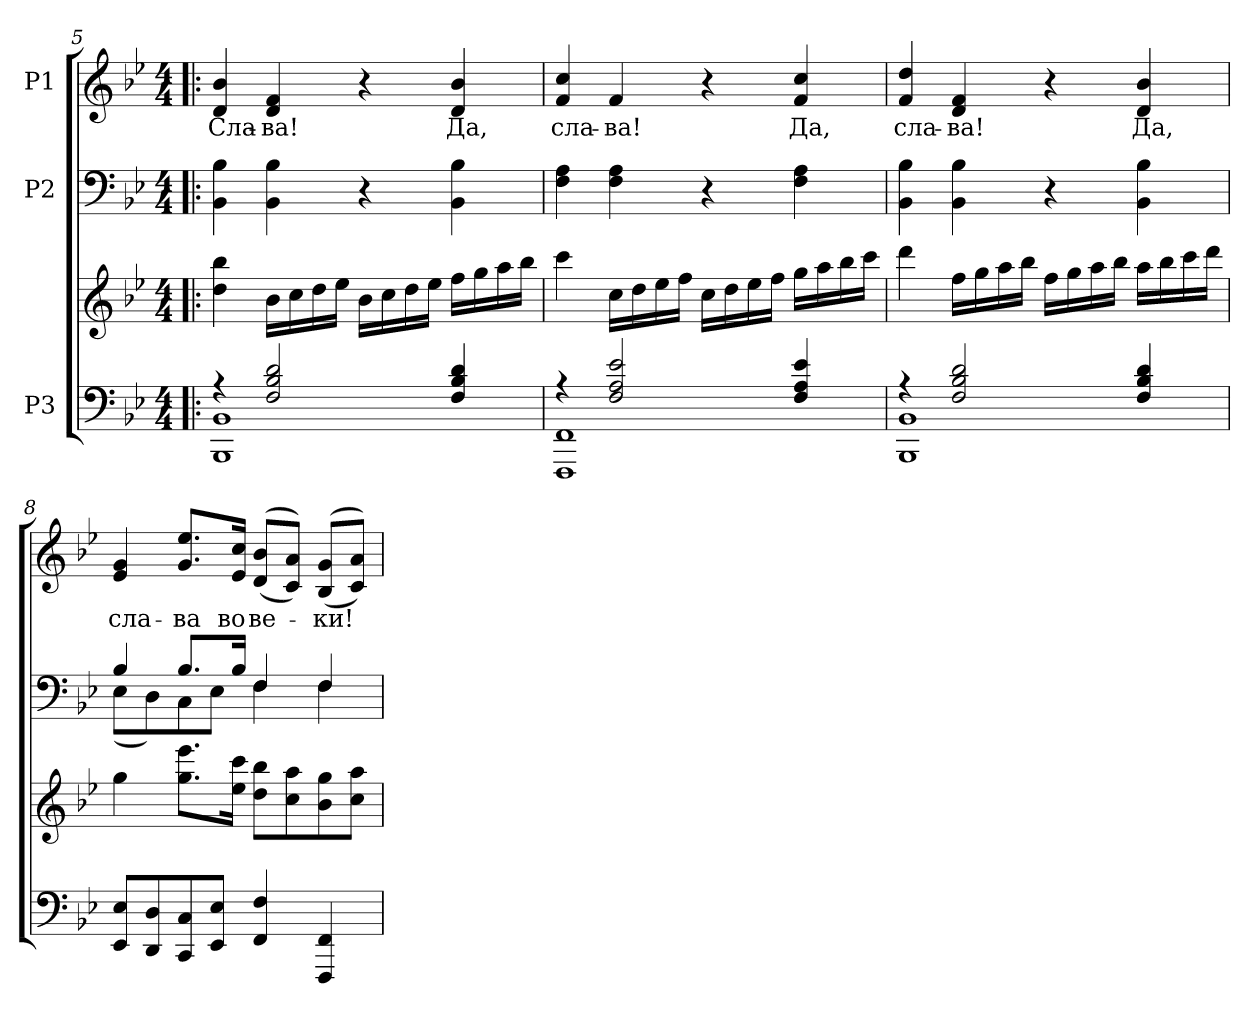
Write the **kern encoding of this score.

**kern	**kern	**kern	**kern	**text
*part3	*part3	*part2	*part1	*part1
*staff4	*staff3	*staff2	*staff1	*staff1
*I"P3	*	*I"P2	*I"P1	*
*clefF4	*clefG2	*clefF4	*clefG2	*
*k[b-e-]	*k[b-e-]	*k[b-e-]	*k[b-e-]	*
*B-:	*B-:	*B-:	*B-:	*
*M4/4	*M4/4	*M4/4	*M4/4	*
=5!|:	=5!|:	=5!|:	=5!|:	=5!|:
*^	*	*	*	*
!	!	!	!	!	!LO:LY:b:color=#000000
4r	1BBB-i 1BB-i	4ddi\ 4bb-i	4BB-i\ 4B-i	4di/ 4b-i	Сла-
!	!	!	!	!	!LO:LY:b:color=#000000
2Fi/ 2B-i 2di	.	16b-i\LL	4BB-i\ 4B-i	4di/ 4fi	-ва!
.	.	16cci\	.	.	.
.	.	16ddi\	.	.	.
.	.	16ee-i\JJ	.	.	.
.	.	16b-i\LL	4r	4r	.
.	.	16cci\	.	.	.
.	.	16ddi\	.	.	.
.	.	16ee-i\JJ	.	.	.
!	!	!	!	!	!LO:LY:b:color=#000000
4Fi/ 4B-i 4di	.	16ffi\LL	4BB-i\ 4B-i	4di/ 4b-i	Да,
.	.	16ggi\	.	.	.
.	.	16aai\	.	.	.
.	.	16bb-i\JJ	.	.	.
=6	=6	=6	=6	=6	=6
!	!	!	!	!	!LO:LY:b:color=#000000
4r	1FFFi 1FFi	4ccci\	4Fi\ 4Ai	4fi/ 4cci	сла-
!	!	!	!	!	!LO:LY:b:color=#000000
2Fi/ 2Ai 2e-i	.	16cci\LL	4Fi\ 4Ai	4fi/	-ва!
.	.	16ddi\	.	.	.
.	.	16ee-i\	.	.	.
.	.	16ffi\JJ	.	.	.
.	.	16cci\LL	4r	4r	.
.	.	16ddi\	.	.	.
.	.	16ee-i\	.	.	.
.	.	16ffi\JJ	.	.	.
!	!	!	!	!	!LO:LY:b:color=#000000
4Fi/ 4Ai 4e-i	.	16ggi\LL	4Fi\ 4Ai	4fi/ 4cci	Да,
.	.	16aai\	.	.	.
.	.	16bb-i\	.	.	.
.	.	16ccci\JJ	.	.	.
!!LO:LB:g=z
=7	=7	=7	=7	=7	=7
!	!	!	!	!	!LO:LY:b:color=#000000
4r	1BBB-i 1BB-i	4dddi\	4BB-i\ 4B-i	4fi/ 4ddi	сла-
!	!	!	!	!	!LO:LY:b:color=#000000
2Fi/ 2B-i 2di	.	16ffi\LL	4BB-i\ 4B-i	4di/ 4fi	-ва!
.	.	16ggi\	.	.	.
.	.	16aai\	.	.	.
.	.	16bb-i\JJ	.	.	.
.	.	16ffi\LL	4r	4r	.
.	.	16ggi\	.	.	.
.	.	16aai\	.	.	.
.	.	16bb-i\JJ	.	.	.
!	!	!	!	!	!LO:LY:b:color=#000000
4Fi/ 4B-i 4di	.	16aai\LL	4BB-i\ 4B-i	4di/ 4b-i	Да,
.	.	16bb-i\	.	.	.
.	.	16ccci\	.	.	.
.	.	16dddi\JJ	.	.	.
*v	*v	*	*	*	*
=8	=8	=8	=8	=8
*	*	*^	*	*
!	!	!	!	!	!LO:LY:b:color=#000000
8EE-i/ 8E-iL	4ggi\	4B-i/	(8E-i\L	4e-i/ 4gi	сла-
8DDi/ 8Di	.	.	8Di\)	.	.
!	!	!	!	!	!LO:LY:b:color=#000000
8CCi/ 8Ci	8.ggi\ 8.eee-iL	8.B-i/L	8Ci\	8.gi/ 8.ee-iL	-ва
8EE-i/ 8E-iJ	.	.	8E-i\J	.	.
!	!	!	!	!	!LO:LY:b:color=#000000
.	16ee-i\ 16ccciJk	16B-i/Jk	.	16e-i/ 16cciJk	во
!	!	!	!	!	!LO:LY:b:color=#000000
4FFi/ 4Fi	8ddi\ 8bb-iL	4Fi/	4Fi\	((8di/ 8b-iL	ве-
.	8cci\ 8aai	.	.	8ci/ 8aiJ))	.
!	!	!	!	!	!LO:LY:b:color=#000000
4FFFi/ 4FFi	8b-i\ 8ggi	4Fi/	4Fi\	((8B-i/ 8giL	-ки!
.	8cci\ 8aaiJ	.	.	8ci/ 8aiJ))	.
*	*	*v	*v	*	*
=	=	=	=	=
*-	*-	*-	*-	*-
